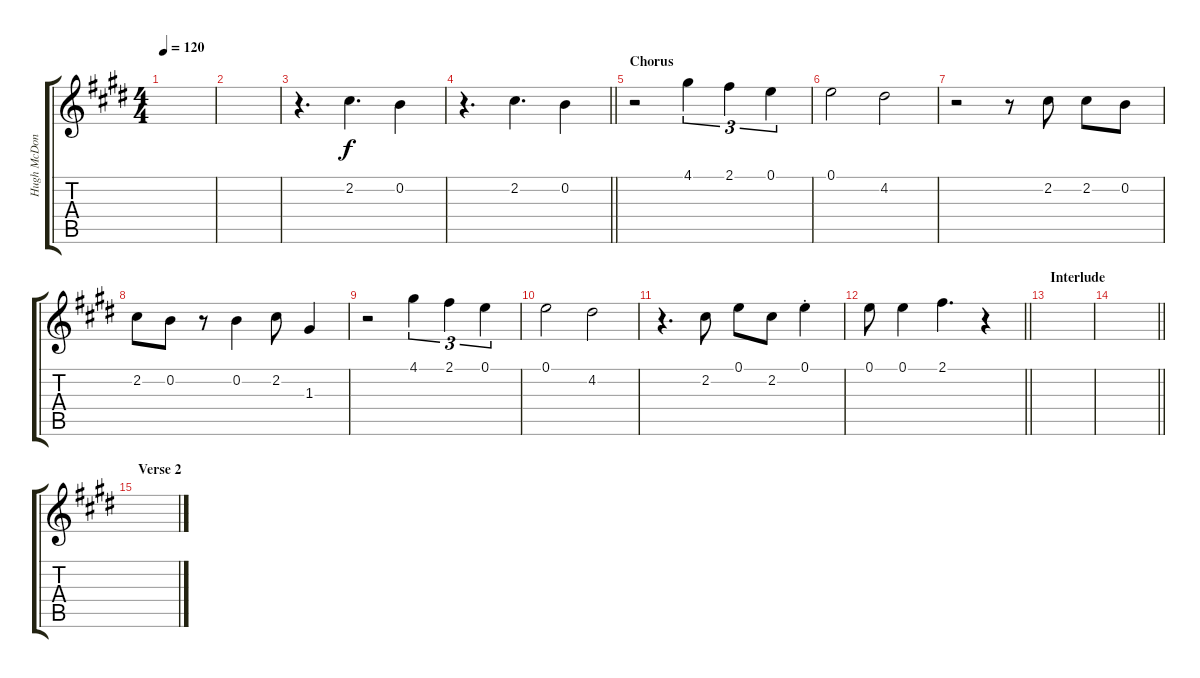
\track ("Hugh McDonald (Backing Vocals)" "Hugh McDon") {instrument electricbassfinger}
\staff {score tabs}
\tuning (E4 B3 G3 D3 A2 E2) {hide}
\ts (4 4)
\tempo 120
\clef g2
\ks c#minor
|
|
r.4{d} 2.2.4{d} 0.2.4 |
\barLineRight lightlight
r.4{d} 2.2.4{d} 0.2.4 |
\section ("" "Chorus")
r.2 4.1.4{tu (3 2)} 2.1.4{tu (3 2)} 0.1.4{tu (3 2)} |
0.1.2 4.2.2 |
r.2 r.8 2.2.8 2.2.8 0.2.8 |
2.2.8 0.2.8 r.8 0.2.4 2.2.8 1.3.4 |
r.2 4.1.4{tu (3 2)} 2.1.4{tu (3 2)} 0.1.4{tu (3 2)} |
0.1.2 4.2.2 |
r.4{d} 2.2.8 0.1.8 2.2.8 0.1{st}.4 |
\barLineRight lightlight
0.1.8 0.1.4 2.1.4{d} r.4 |
\section ("" "Interlude")
|
\barLineRight lightlight
|
\section ("" "Verse 2")
